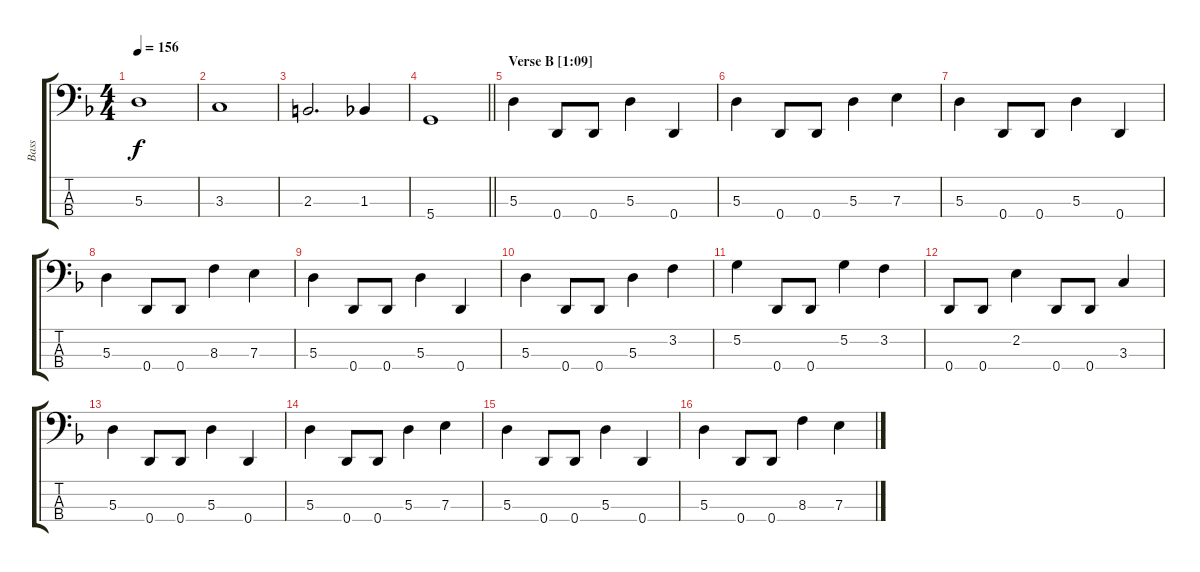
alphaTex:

\track ("Bass" "Bass") {instrument electricbassfinger}
\staff {score tabs}
\tuning (G2 D2 A1 D1) {hide}
\ts (4 4)
\tempo 156
\clef f4
\ks dminor
5.3.1{dy f} |
3.3.1 |
2.3.2{d} 1.3.4 |
\barLineRight lightlight
5.4.1 |
\section ("" "Verse B [1:09]")
5.3.4 0.4.8 0.4.8 5.3.4 0.4.4 |
5.3.4 0.4.8 0.4.8 5.3.4 7.3.4 |
5.3.4 0.4.8 0.4.8 5.3.4 0.4.4 |
5.3.4 0.4.8 0.4.8 8.3.4 7.3.4 |
5.3.4 0.4.8 0.4.8 5.3.4 0.4.4 |
5.3.4 0.4.8 0.4.8 5.3.4 3.2.4 |
5.2.4 0.4.8 0.4.8 5.2.4 3.2.4 |
0.4.8 0.4.8 2.2.4 0.4.8 0.4.8 3.3.4 |
5.3.4 0.4.8 0.4.8 5.3.4 0.4.4 |
5.3.4 0.4.8 0.4.8 5.3.4 7.3.4 |
5.3.4 0.4.8 0.4.8 5.3.4 0.4.4 |
5.3.4 0.4.8 0.4.8 8.3.4 7.3.4
